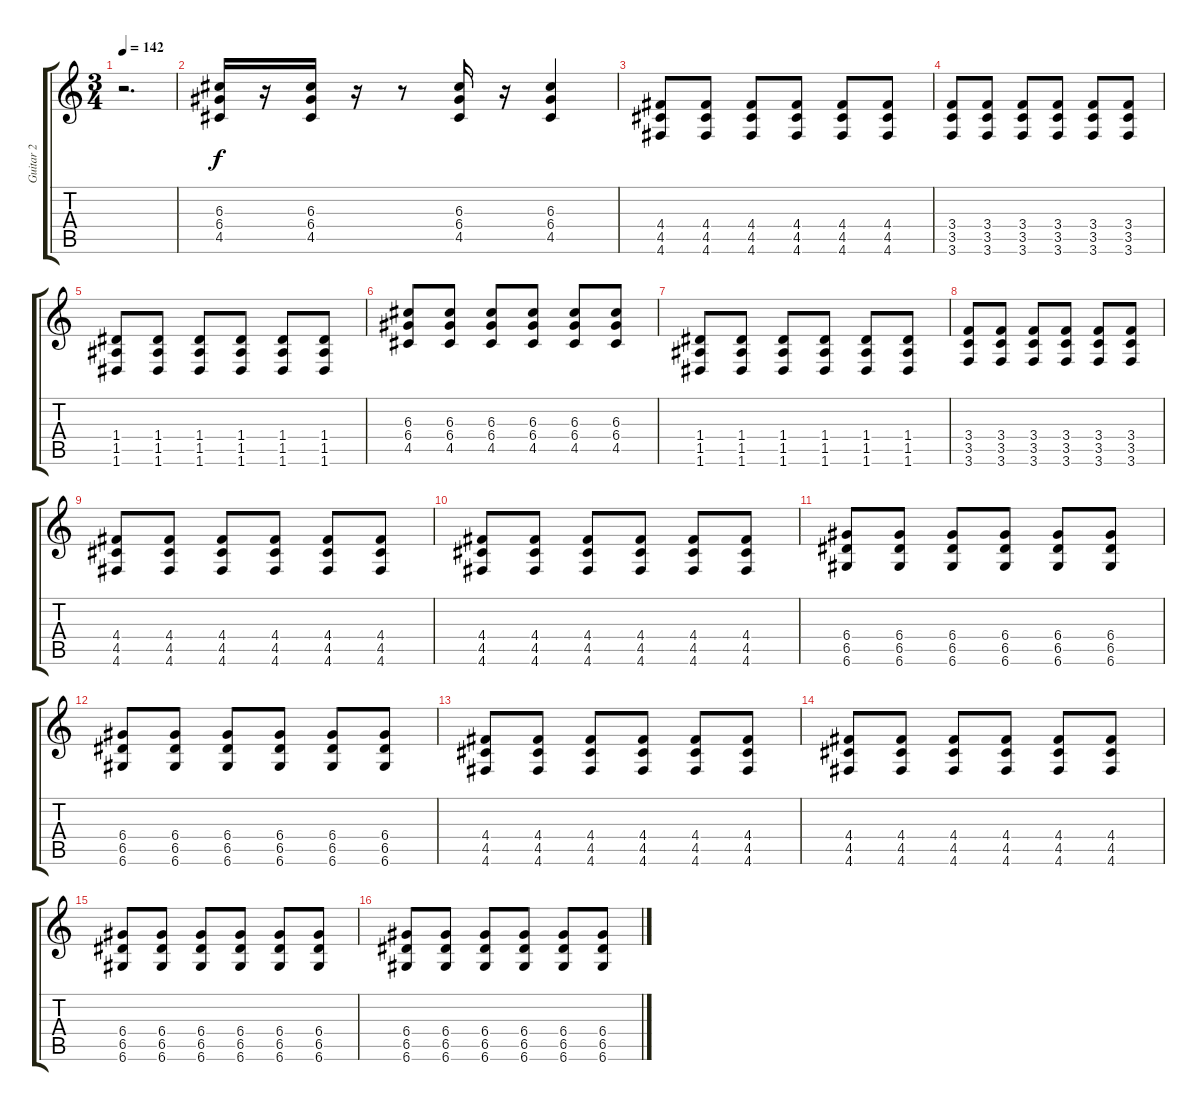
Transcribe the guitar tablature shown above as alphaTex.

\track ("Guitar 2" "Guitar 2") {instrument distortionguitar}
\staff {score tabs}
\tuning (E4 B3 G3 D3 A2 D2) {hide}
\ts (3 4)
\tempo 142
\clef g2
\ks c
r.2{d dy f} |
(6.3 6.4 4.5).16 r.16 (6.3 6.4 4.5).16 r.16 r.8 (6.3 6.4 4.5).16 r.16 (6.3 6.4 4.5).4 |
(4.4 4.5 4.6).8 (4.4 4.5 4.6).8 (4.4 4.5 4.6).8 (4.4 4.5 4.6).8 (4.4 4.5 4.6).8 (4.4 4.5 4.6).8 |
(3.4 3.5 3.6).8 (3.4 3.5 3.6).8 (3.4 3.5 3.6).8 (3.4 3.5 3.6).8 (3.4 3.5 3.6).8 (3.4 3.5 3.6).8 |
(1.4 1.5 1.6).8 (1.4 1.5 1.6).8 (1.4 1.5 1.6).8 (1.4 1.5 1.6).8 (1.4 1.5 1.6).8 (1.4 1.5 1.6).8 |
(6.3 6.4 4.5).8 (6.3 6.4 4.5).8 (6.3 6.4 4.5).8 (6.3 6.4 4.5).8 (6.3 6.4 4.5).8 (6.3 6.4 4.5).8 |
(1.4 1.5 1.6).8 (1.4 1.5 1.6).8 (1.4 1.5 1.6).8 (1.4 1.5 1.6).8 (1.4 1.5 1.6).8 (1.4 1.5 1.6).8 |
(3.4 3.5 3.6).8 (3.4 3.5 3.6).8 (3.4 3.5 3.6).8 (3.4 3.5 3.6).8 (3.4 3.5 3.6).8 (3.4 3.5 3.6).8 |
(4.4 4.5 4.6).8 (4.4 4.5 4.6).8 (4.4 4.5 4.6).8 (4.4 4.5 4.6).8 (4.4 4.5 4.6).8 (4.4 4.5 4.6).8 |
(4.4 4.5 4.6).8 (4.4 4.5 4.6).8 (4.4 4.5 4.6).8 (4.4 4.5 4.6).8 (4.4 4.5 4.6).8 (4.4 4.5 4.6).8 |
(6.4 6.5 6.6).8 (6.4 6.5 6.6).8 (6.4 6.5 6.6).8 (6.4 6.5 6.6).8 (6.4 6.5 6.6).8 (6.4 6.5 6.6).8 |
(6.4 6.5 6.6).8 (6.4 6.5 6.6).8 (6.4 6.5 6.6).8 (6.4 6.5 6.6).8 (6.4 6.5 6.6).8 (6.4 6.5 6.6).8 |
(4.4 4.5 4.6).8 (4.4 4.5 4.6).8 (4.4 4.5 4.6).8 (4.4 4.5 4.6).8 (4.4 4.5 4.6).8 (4.4 4.5 4.6).8 |
(4.4 4.5 4.6).8 (4.4 4.5 4.6).8 (4.4 4.5 4.6).8 (4.4 4.5 4.6).8 (4.4 4.5 4.6).8 (4.4 4.5 4.6).8 |
(6.4 6.5 6.6).8 (6.4 6.5 6.6).8 (6.4 6.5 6.6).8 (6.4 6.5 6.6).8 (6.4 6.5 6.6).8 (6.4 6.5 6.6).8 |
(6.4 6.5 6.6).8 (6.4 6.5 6.6).8 (6.4 6.5 6.6).8 (6.4 6.5 6.6).8 (6.4 6.5 6.6).8 (6.4 6.5 6.6).8
